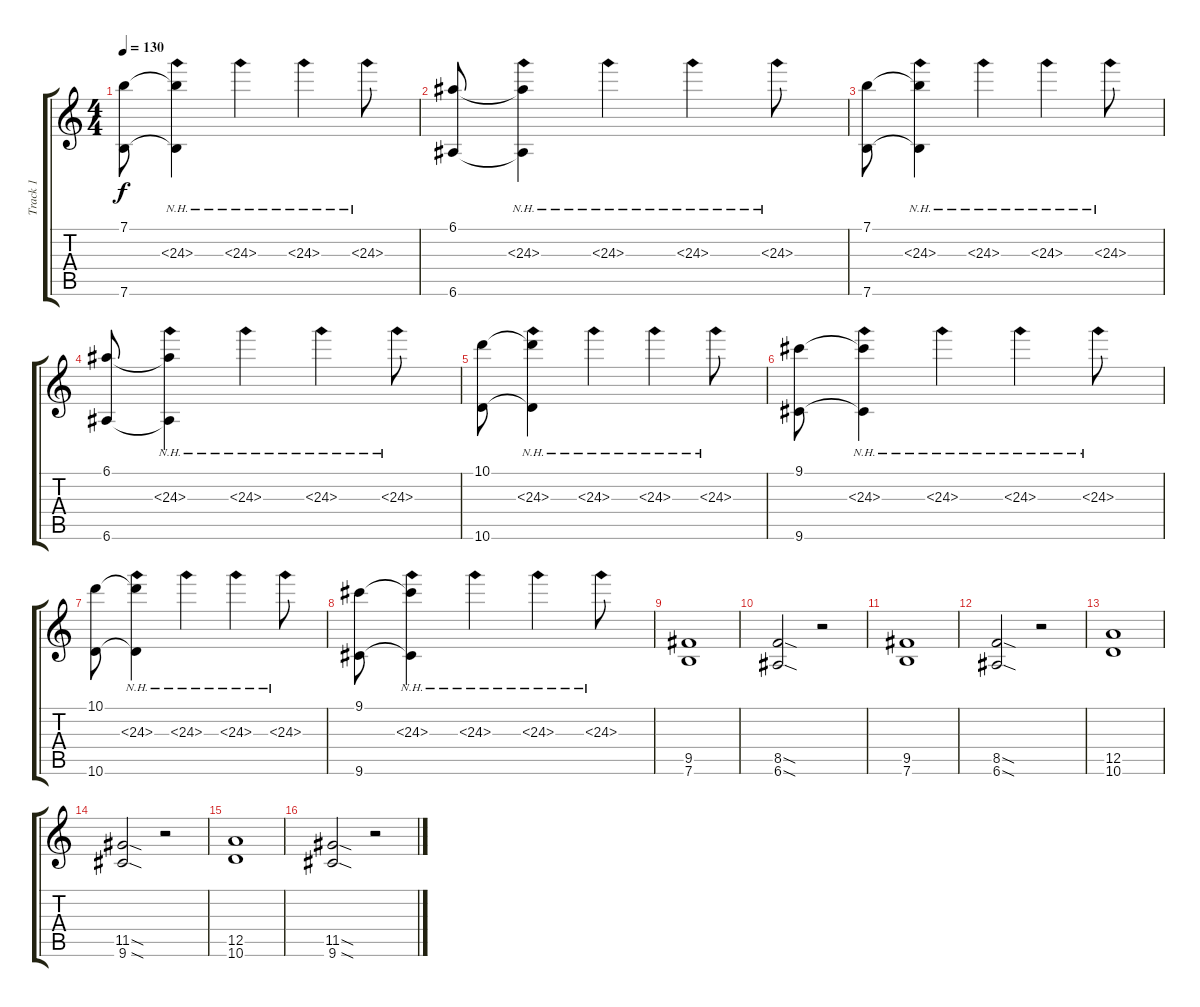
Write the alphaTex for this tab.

\track ("Track 1" "Track 1") {instrument distortionguitar}
\staff {score tabs}
\tuning (E4 B3 G3 D3 A2 E2) {hide}
\ts (4 4)
\tempo 130
\clef g2
\ks c
(7.1 7.6).8{dy f} (7.1{t} 24.3{nh} 7.6{t}).4 24.3{nh}.4 24.3{nh}.4 24.3{nh}.8 |
(6.1 6.6).8 (6.1{t} 24.3{nh} 6.6{t}).4 24.3{nh}.4 24.3{nh}.4 24.3{nh}.8 |
(7.1 7.6).8 (7.1{t} 24.3{nh} 7.6{t}).4 24.3{nh}.4 24.3{nh}.4 24.3{nh}.8 |
(6.1 6.6).8 (6.1{t} 24.3{nh} 6.6{t}).4 24.3{nh}.4 24.3{nh}.4 24.3{nh}.8 |
(10.1 10.6).8 (10.1{t} 24.3{nh} 10.6{t}).4 24.3{nh}.4 24.3{nh}.4 24.3{nh}.8 |
(9.1 9.6).8 (9.1{t} 24.3{nh} 9.6{t}).4 24.3{nh}.4 24.3{nh}.4 24.3{nh}.8 |
(10.1 10.6).8 (10.1{t} 24.3{nh} 10.6{t}).4 24.3{nh}.4 24.3{nh}.4 24.3{nh}.8 |
(9.1 9.6).8 (9.1{t} 24.3{nh} 9.6{t}).4 24.3{nh}.4 24.3{nh}.4 24.3{nh}.8 |
(9.5 7.6).1 |
(8.5{sod} 6.6{sod}).2 r.2 |
(9.5 7.6).1 |
(8.5{sod} 6.6{sod}).2 r.2 |
(12.5 10.6).1 |
(11.5{sod} 9.6{sod}).2 r.2 |
(12.5 10.6).1 |
(11.5{sod} 9.6{sod}).2 r.2
